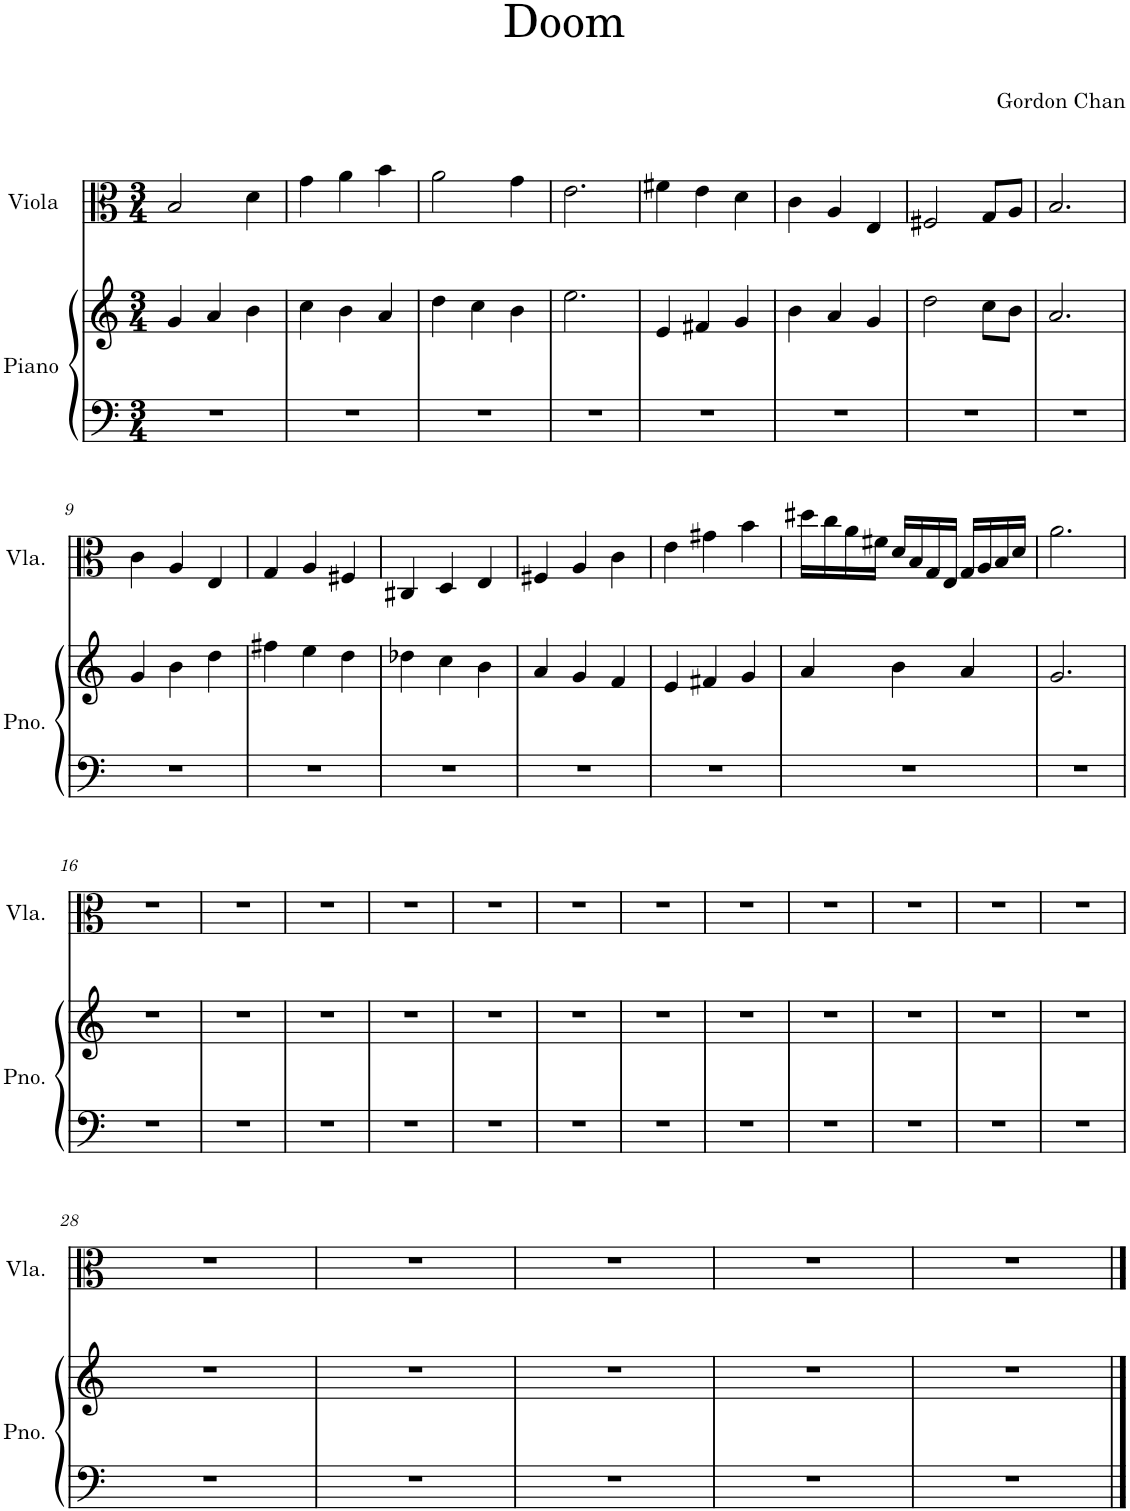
**kern	**kern	**kern
*part2	*part2	*part1
*staff3	*staff2	*staff1
*I"Piano	*	*I"Viola
*I'Pno.	*	*I'Vla.
*clefF4	*clefG2	*clefC3
*k[]	*k[]	*k[]
*M3/4	*M3/4	*M3/4
=1	=1	=1
2.r	4g/	2B/
.	4a/	.
.	4b\	4d\
=2	=2	=2
2.r	4cc\	4g\
.	4b\	4a\
.	4a/	4b\
=3	=3	=3
2.r	4dd\	2a\
.	4cc\	.
.	4b\	4g\
=4	=4	=4
2.r	2.ee\	2.e\
=5	=5	=5
2.r	4e/	4f#X\
.	4f#X/	4e\
.	4g/	4d\
=6	=6	=6
2.r	4b\	4c\
.	4a/	4A/
.	4g/	4E/
=7	=7	=7
2.r	2dd\	2F#X/
.	8cc\L	8G/L
.	8b\J	8A/J
=8	=8	=8
2.r	2.a/	2.B/
!!LO:LB:g=z
=9	=9	=9
2.r	4g/	4c\
.	4b\	4A/
.	4dd\	4E/
=10	=10	=10
2.r	4ff#X\	4G/
.	4ee\	4A/
.	4dd\	4F#X/
=11	=11	=11
2.r	4dd-X\	4C#X/
.	4cc\	4D/
.	4b\	4E/
=12	=12	=12
2.r	4a/	4F#X/
.	4g/	4A/
.	4f/	4c\
=13	=13	=13
2.r	4e/	4e\
.	4f#X/	4g#X\
.	4g/	4b\
=14	=14	=14
2.r	4a/	16dd#X\LL
.	.	16cc\
.	.	16a\
.	.	16f#X\JJ
.	4b\	16d/LL
.	.	16B/
.	.	16G/
.	.	16E/JJ
.	4a/	16G/LL
.	.	16A/
.	.	16B/
.	.	16d/JJ
=15	=15	=15
2.r	2.g/	2.a\
!!LO:LB:g=z
=16	=16	=16
2.r	2.r	2.r
=17	=17	=17
2.r	2.r	2.r
=18	=18	=18
2.r	2.r	2.r
=19	=19	=19
2.r	2.r	2.r
=20	=20	=20
2.r	2.r	2.r
=21	=21	=21
2.r	2.r	2.r
=22	=22	=22
2.r	2.r	2.r
=23	=23	=23
2.r	2.r	2.r
=24	=24	=24
2.r	2.r	2.r
=25	=25	=25
2.r	2.r	2.r
=26	=26	=26
2.r	2.r	2.r
=27	=27	=27
2.r	2.r	2.r
!!LO:LB:g=z
=28	=28	=28
2.r	2.r	2.r
=29	=29	=29
2.r	2.r	2.r
=30	=30	=30
2.r	2.r	2.r
=31	=31	=31
2.r	2.r	2.r
=32	=32	=32
2.r	2.r	2.r
==	==	==
*-	*-	*-
